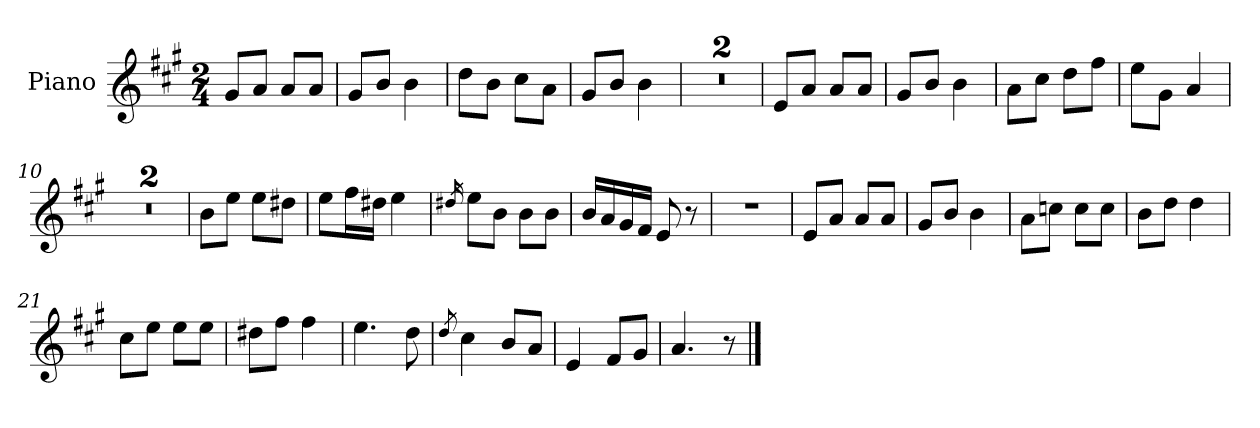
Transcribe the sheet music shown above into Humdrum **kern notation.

**kern
*part1
*staff1
*I"Piano
*I'Pno.
*clefG2
*k[f#c#g#]
*M2/4
=
8g#/L
8a/J
8a/L
8a/J
=1
8g#/L
8b/J
4b\
=2
8dd\L
8b\J
8cc#\L
8a\J
=3
8g#/L
8b/J
4b\
=4
2r
=5
2r
=6
8e/L
8a/J
8a/L
8a/J
=7
8g#/L
8b/J
4b\
=8
8a\L
8cc#\J
8dd\L
8ff#\J
=9
8ee\L
8g#\J
4a/
=10
2r
=11
2r
=12
8b\L
8ee\J
8ee\L
8dd#X\J
=13
8ee\L
16ff#\L
16dd#X\JJ
4ee\
=14
16qdd#X/
8ee\L
8b\J
8b\L
8b\J
=15
16b/LL
16a/
16g#/
16f#/JJ
8e/
8r
=16
2r
=17
8e/L
8a/J
8a/L
8a/J
=18
8g#/L
8b/J
4b\
=19
8a\L
8ccn\J
8cc\L
8cc\J
=20
8b\L
8dd\J
4dd\
=21
8cc#\L
8ee\J
8ee\L
8ee\J
=22
8dd#X\L
8ff#\J
4ff#\
=23
4.ee\
8dd\
=24
8qdd/
4cc#\
8b/L
8a/J
=25
4e/
8f#/L
8g#/J
=26
4.a/
8r
==
*-
